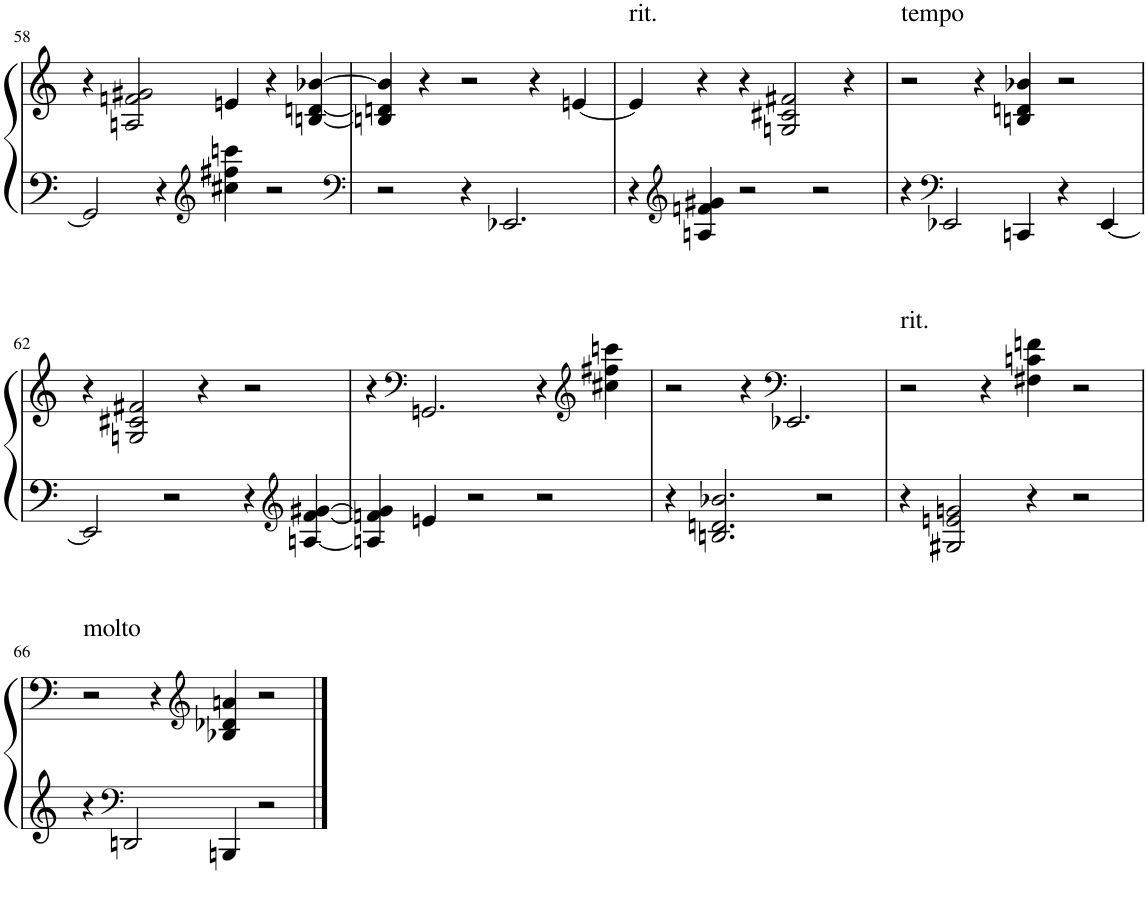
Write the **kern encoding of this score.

**kern	**kern
*part1	*part1
*staff2	*staff1
*I"Piano	*
*I'Pno.	*
!!LO:PB:g=z
*clefF4	*clefG2
*k[]	*k[]
*M3/2	*M3/2
=58	=58
2GG/]	4r
.	2An/ 2fn/ 2g#X/
4r	.
*clefG2	*
4cc#X\ 4ff#X\ 4cccn\	4en/
2r	4r
.	[4Bn/ [4dn/ [4b-X/
=59	=59
*clefF4	*
2r	4Bn/] 4dn/] 4b-/]
.	4r
4r	2r
2.EE-X/	.
.	4r
.	[4en/
=60	=60
!	!LO:TX:a:t=rit.
4r	4e/]
*clefG2	*
4An/ 4fn/ 4g#X/	4r
2r	4r
.	2Gn/ 2c#X/ 2f#X/
2r	.
.	4r
=61	=61
!	!LO:TX:a:t=tempo
4r	2r
*clefF4	*
2EE-X/	.
.	4r
4CCn/	4Bn/ 4dn/ 4b-X/
4r	2r
[4EE-/	.
!!LO:LB:g=z
=62	=62
2EE-/]	4r
.	2Gn/ 2c#X/ 2f#X/
2r	.
.	4r
4r	2r
*clefG2	*
[4An/ [4f/ [4g#X/	.
=63	=63
4An/] 4fn/] 4g#/]	4r
*	*clefF4
4en/	2.GGn/
2r	.
2r	4r
*	*clefG2
.	4cc#X\ 4ff#X\ 4cccn\
=64	=64
4r	2r
2.Bn/ 2.dn/ 2.b-X/	.
.	4r
*	*clefF4
.	2.EE-X/
2r	.
=65	=65
!	!LO:TX:a:t=rit.
4r	2r
2G#X/ 2en/ 2gn/	.
.	4r
4r	4F#X\ 4cn\ 4fn\
2r	2r
!!LO:LB:g=z
=66	=66
!	!LO:TX:a:t=molto
4r	2r
*clefF4	*
2DDn/	.
.	4r
*	*clefG2
4BBBn/	4B-X/ 4d-X/ 4an/
2r	2r
==	==
*-	*-
